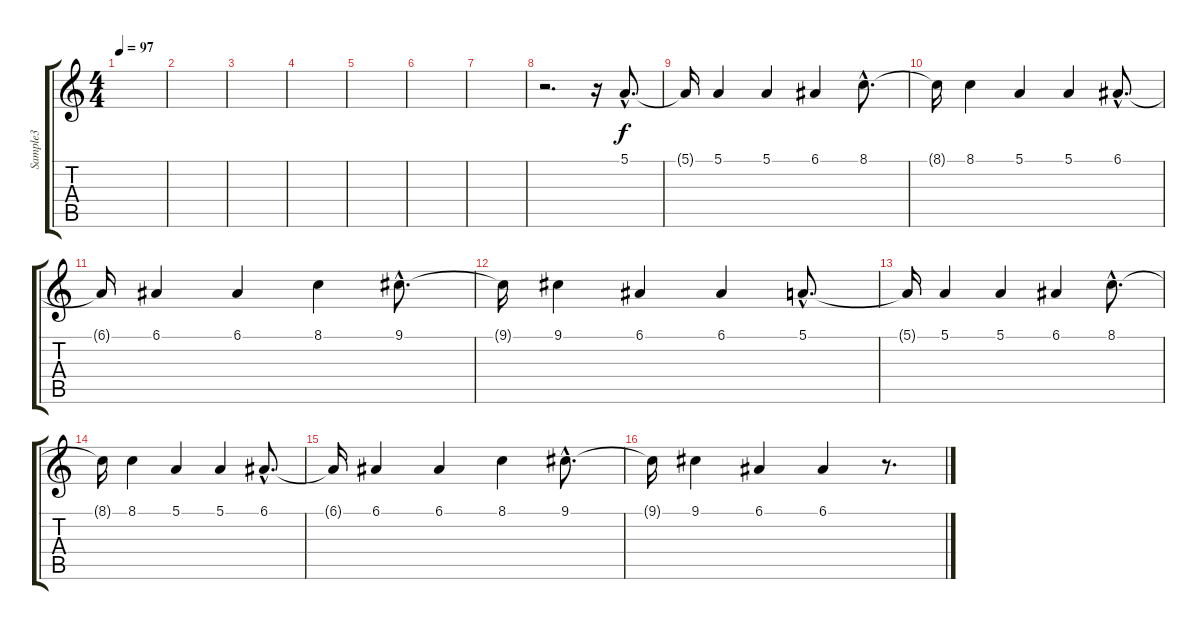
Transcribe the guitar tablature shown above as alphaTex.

\track ("Sample3" "Sample3") {instrument acousticgrandpiano}
\staff {score tabs}
\tuning (E4 B3 G3 D3 A2 E2) {hide}
\ts (4 4)
\tempo 97
\clef g2
\ks c
|
|
|
|
|
|
|
r.2{d} r.16 5.1{hac}.8{d} |
5.1{t}.16 5.1.4 5.1.4 6.1.4 8.1{hac}.8{d} |
8.1{t}.16 8.1.4 5.1.4 5.1.4 6.1{hac}.8{d} |
6.1{t}.16 6.1.4 6.1.4 8.1.4 9.1{hac}.8{d} |
9.1{t}.16 9.1.4 6.1.4 6.1.4 5.1{hac}.8{d} |
5.1{t}.16 5.1.4 5.1.4 6.1.4 8.1{hac}.8{d} |
8.1{t}.16 8.1.4 5.1.4 5.1.4 6.1{hac}.8{d} |
6.1{t}.16 6.1.4 6.1.4 8.1.4 9.1{hac}.8{d} |
9.1{t}.16 9.1.4 6.1.4 6.1.4 r.8{d}
